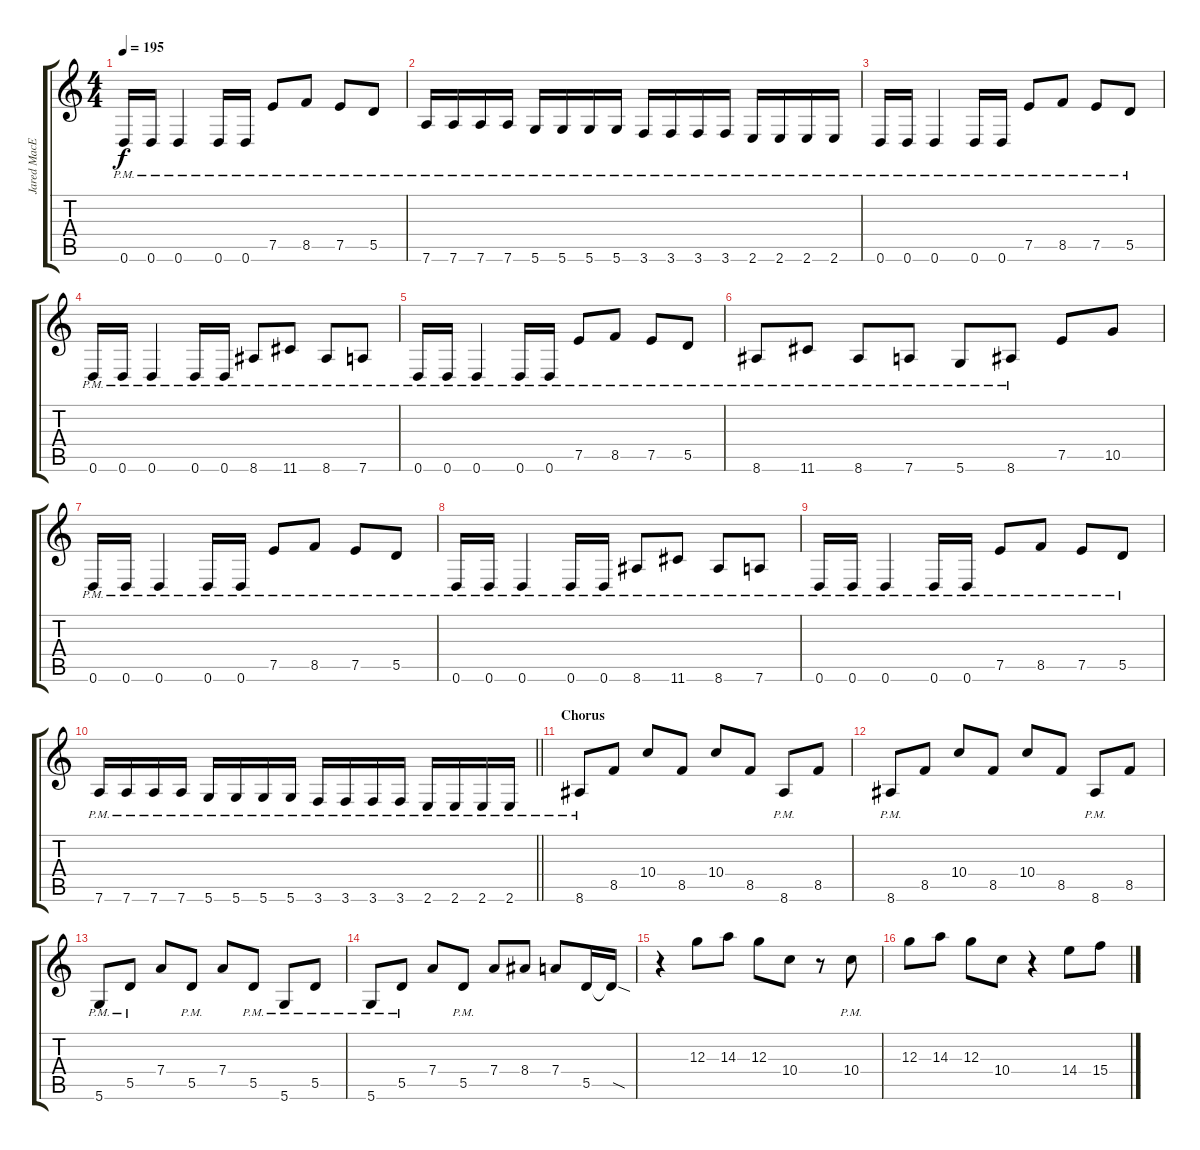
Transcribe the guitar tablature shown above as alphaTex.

\track ("Jared MacEachern" "Jared MacE") {instrument distortionguitar}
\staff {score tabs}
\tuning (E4 B3 G3 D3 A2 D2) {hide}
\ts (4 4)
\tempo 195
\clef g2
\ks c
0.6{pm}.16{dy f} 0.6{pm}.16 0.6{pm}.4 0.6{pm}.16 0.6{pm}.16 7.5{pm}.8 8.5{pm}.8 7.5{pm}.8 5.5{pm}.8 |
7.6{pm}.16 7.6{pm}.16 7.6{pm}.16 7.6{pm}.16 5.6{pm}.16 5.6{pm}.16 5.6{pm}.16 5.6{pm}.16 3.6{pm}.16 3.6{pm}.16 3.6{pm}.16 3.6{pm}.16 2.6{pm}.16 2.6{pm}.16 2.6{pm}.16 2.6{pm}.16 |
0.6{pm}.16 0.6{pm}.16 0.6{pm}.4 0.6{pm}.16 0.6{pm}.16 7.5{pm}.8 8.5{pm}.8 7.5{pm}.8 5.5{pm}.8 |
0.6{pm}.16 0.6{pm}.16 0.6{pm}.4 0.6{pm}.16 0.6{pm}.16 8.6{pm}.8 11.6{pm}.8 8.6{pm}.8 7.6{pm}.8 |
0.6{pm}.16 0.6{pm}.16 0.6{pm}.4 0.6{pm}.16 0.6{pm}.16 7.5{pm}.8 8.5{pm}.8 7.5{pm}.8 5.5{pm}.8 |
8.6{pm}.8 11.6{pm}.8 8.6{pm}.8 7.6{pm}.8 5.6{pm}.8 8.6{pm}.8 7.5.8 10.5.8 |
0.6{pm}.16 0.6{pm}.16 0.6{pm}.4 0.6{pm}.16 0.6{pm}.16 7.5{pm}.8 8.5{pm}.8 7.5{pm}.8 5.5{pm}.8 |
0.6{pm}.16 0.6{pm}.16 0.6{pm}.4 0.6{pm}.16 0.6{pm}.16 8.6{pm}.8 11.6{pm}.8 8.6{pm}.8 7.6{pm}.8 |
0.6{pm}.16 0.6{pm}.16 0.6{pm}.4 0.6{pm}.16 0.6{pm}.16 7.5{pm}.8 8.5{pm}.8 7.5{pm}.8 5.5{pm}.8 |
\barLineRight lightlight
7.6{pm}.16 7.6{pm}.16 7.6{pm}.16 7.6{pm}.16 5.6{pm}.16 5.6{pm}.16 5.6{pm}.16 5.6{pm}.16 3.6{pm}.16 3.6{pm}.16 3.6{pm}.16 3.6{pm}.16 2.6{pm}.16 2.6{pm}.16 2.6{pm}.16 2.6{pm}.16 |
\section ("" "Chorus")
8.6{pm}.8 8.5.8 10.4.8 8.5.8 10.4.8 8.5.8 8.6{pm}.8 8.5.8 |
8.6{pm}.8 8.5.8 10.4.8 8.5.8 10.4.8 8.5.8 8.6{pm}.8 8.5.8 |
5.6{pm}.8 5.5{pm}.8 7.4.8 5.5{pm}.8 7.4.8 5.5{pm}.8 5.6{pm}.8 5.5{pm}.8 |
5.6{pm}.8 5.5{pm}.8 7.4.8 5.5{pm}.8 7.4.8 8.4.8 7.4.8 5.5.16 5.5{sod t}.16 |
r.4 12.3.8 14.3.8 12.3.8 10.4.8 r.8 10.4{pm}.8 |
12.3.8 14.3.8 12.3.8 10.4.8 r.4 14.4.8 15.4.8
